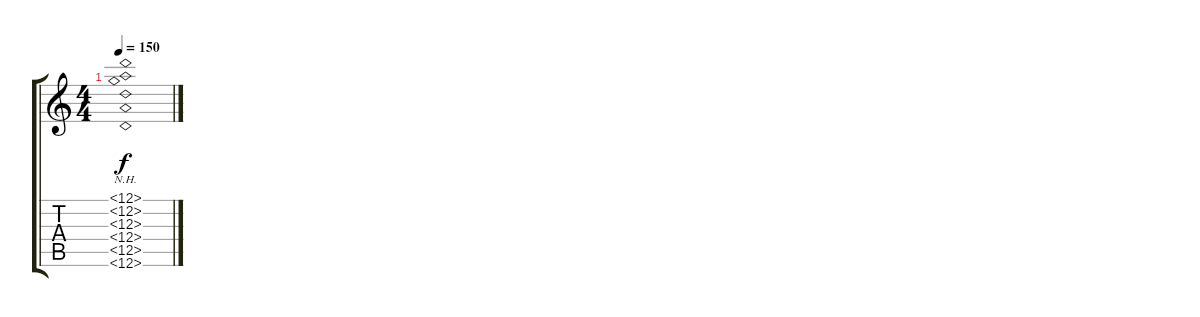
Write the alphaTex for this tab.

\track "" {instrument acousticguitarsteel}
\staff {score tabs}
\tuning (D4 A3 G3 D3 A2 D2) {hide}
\ts (4 4)
\tempo 150
\clef g2
\ks c
(12.1{nh} 12.2{nh} 12.3{nh} 12.4{nh} 12.5{nh} 12.6{nh}).1{dy f}
